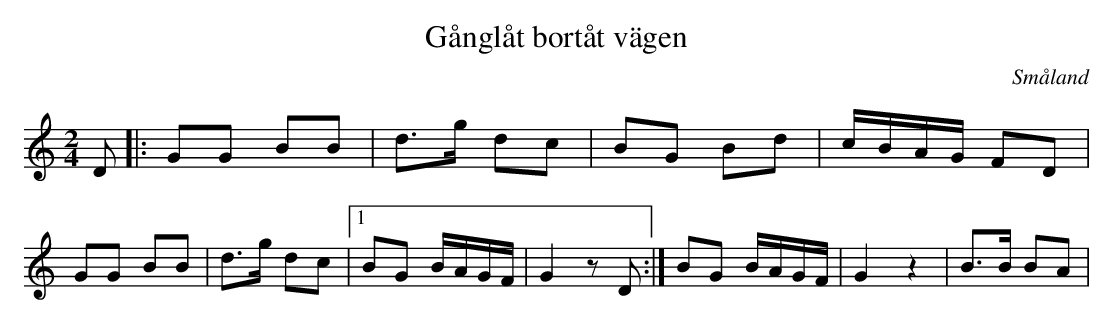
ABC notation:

X:1
T:Gånglåt bortåt vägen
O:Småland
M:2/4
L:1/8
K:C
D |: GG BB | d3/2g/2 dc | BG Bd | c/2B/2A/2G/2 FD | GG BB | d3/2g/2 dc |1 BG B/2A/2G/2F/2 | G2 z D :| BG B/2A/2G/2F/2 | G2 z2 | B3/2B/2 BA |
